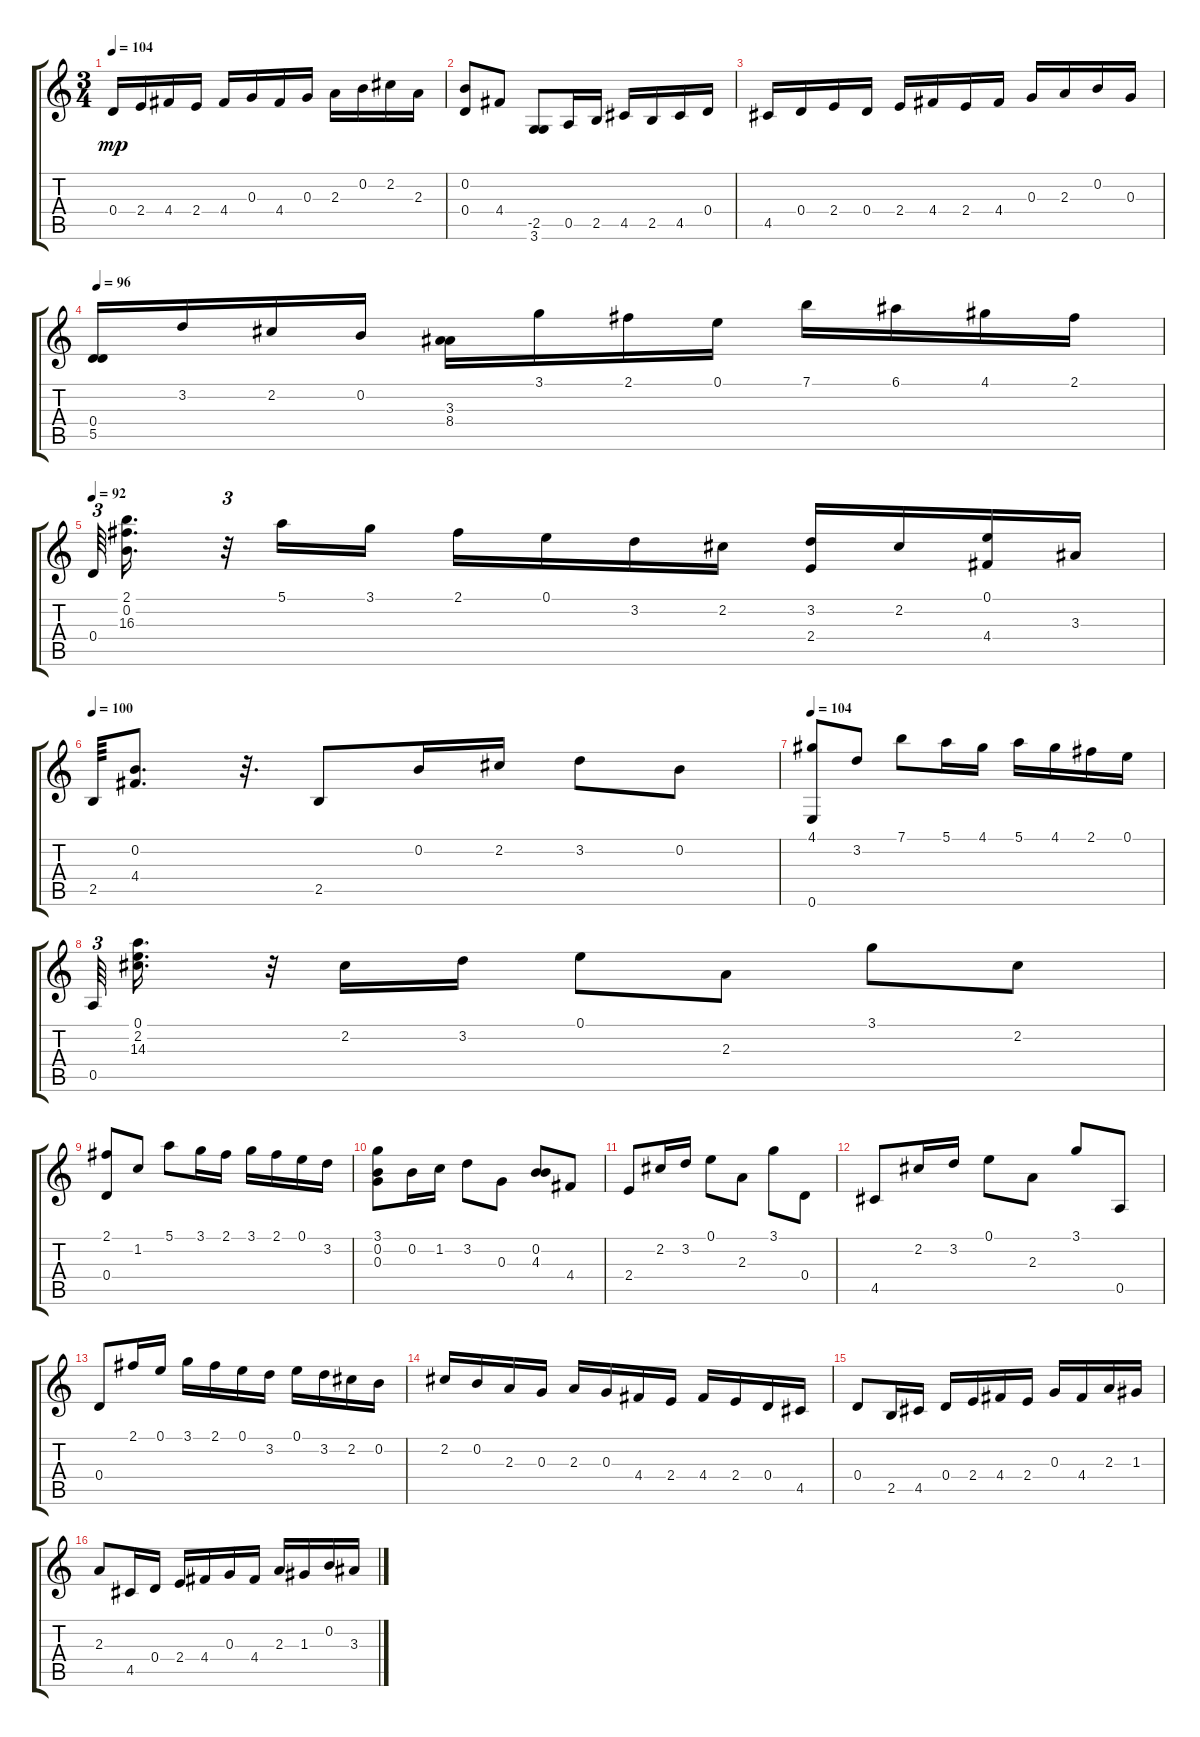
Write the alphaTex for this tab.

\track "" {instrument acousticguitarnylon}
\staff {score tabs}
\tuning (E4 B3 G3 D3 A2 E2) {hide}
\ts (3 4)
\tempo 104
\clef g2
\ks c
0.4.16{dy mp} 2.4.16 4.4.16 2.4.16 4.4.16 0.3.16 4.4.16 0.3.16 2.3.16 0.2.16 2.2.16 2.3.16 |
(0.2 0.4).8 4.4.8 (-2.5 3.6).8 0.5.16 2.5.16 4.5.16 2.5.16 4.5.16 0.4.16 |
4.5.16 0.4.16 2.4.16 0.4.16 2.4.16 4.4.16 2.4.16 4.4.16 0.3.16 2.3.16 0.2.16 0.3.16 |
\tempo 96
(0.4 5.5).16 3.2.16 2.2.16 0.2.16 (3.3 8.4).16 3.1.16 2.1.16 0.1.16 7.1.16 6.1.16 4.1.16 2.1.16 |
\tempo 92
0.4.64{tu (3 2)} (2.1 0.2 16.3).16{d} r.32{tu (3 2)} 5.1.16 3.1.16 2.1.16 0.1.16 3.2.16 2.2.16 (3.2 2.4).16 2.2.16 (0.1 4.4).16 3.3.16 |
\tempo 100
2.5.64 (0.2 4.4).8{d} r.32{d} 2.5.8 0.2.16 2.2.16 3.2.8 0.2.8 |
\tempo 104
(4.1 0.6).8 3.2.8 7.1.8 5.1.16 4.1.16 5.1.16 4.1.16 2.1.16 0.1.16 |
0.5.64{tu (3 2)} (0.1 2.2 14.3).16{d} r.32{tu (3 2)} 2.2.16 3.2.16 0.1.8 2.3.8 3.1.8 2.2.8 |
(2.1 0.4).8 1.2.8 5.1.8 3.1.16 2.1.16 3.1.16 2.1.16 0.1.16 3.2.16 |
(3.1 0.2 0.3).8 0.2.16 1.2.16 3.2.8 0.3.8 (0.2 4.3).8 4.4.8 |
2.4.8 2.2.16 3.2.16 0.1.8 2.3.8 3.1.8 0.4.8 |
4.5.8 2.2.16 3.2.16 0.1.8 2.3.8 3.1.8 0.5.8 |
0.4.8 2.1.16 0.1.16 3.1.16 2.1.16 0.1.16 3.2.16 0.1.16 3.2.16 2.2.16 0.2.16 |
2.2.16 0.2.16 2.3.16 0.3.16 2.3.16 0.3.16 4.4.16 2.4.16 4.4.16 2.4.16 0.4.16 4.5.16 |
0.4.8 2.5.16 4.5.16 0.4.16 2.4.16 4.4.16 2.4.16 0.3.16 4.4.16 2.3.16 1.3.16 |
2.3.8 4.5.16 0.4.16 2.4.16 4.4.16 0.3.16 4.4.16 2.3.16 1.3.16 0.2.16 3.3.16
